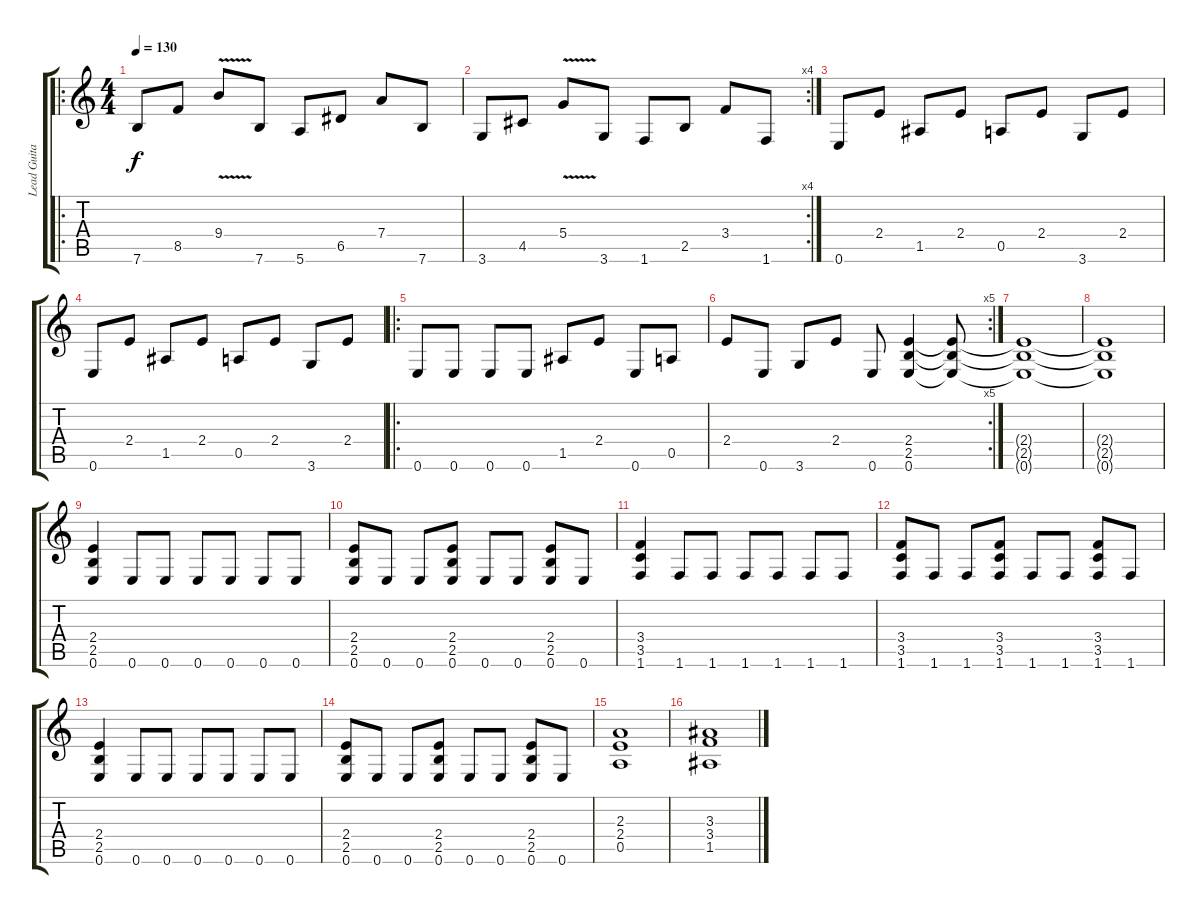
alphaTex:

\track ("Lead Guitar" "Lead Guita") {instrument distortionguitar}
\staff {score tabs}
\tuning (E4 B3 G3 D3 A2 E2) {hide}
\ro
\ts (4 4)
\tempo 130
\clef g2
\ks c
7.6.8{dy f instrument distortionguitar} 8.5.8 9.4{v}.8 7.6.8 5.6.8 6.5.8 7.4.8 7.6.8 |
\rc 4
3.6.8 4.5.8 5.4{v}.8 3.6.8 1.6.8 2.5.8 3.4.8 1.6.8 |
0.6.8 2.4.8 1.5.8 2.4.8 0.5.8 2.4.8 3.6.8 2.4.8 |
0.6.8 2.4.8 1.5.8 2.4.8 0.5.8 2.4.8 3.6.8 2.4.8 |
\ro
0.6.8 0.6.8 0.6.8 0.6.8 1.5.8 2.4.8 0.6.8 0.5.8 |
\rc 5
2.4.8 0.6.8 3.6.8 2.4.8 0.6.8 (2.4 2.5 0.6).4 (2.4{t} 2.5{t} 0.6{t}).8 |
(2.4{t} 2.5{t} 0.6{t}).1 |
(2.4{t} 2.5{t} 0.6{t}).1 |
(2.4 2.5 0.6).4 0.6.8 0.6.8 0.6.8 0.6.8 0.6.8 0.6.8 |
(2.4 2.5 0.6).8 0.6.8 0.6.8 (2.4 2.5 0.6).8 0.6.8 0.6.8 (2.4 2.5 0.6).8 0.6.8 |
(3.4 3.5 1.6).4 1.6.8 1.6.8 1.6.8 1.6.8 1.6.8 1.6.8 |
(3.4 3.5 1.6).8 1.6.8 1.6.8 (3.4 3.5 1.6).8 1.6.8 1.6.8 (3.4 3.5 1.6).8 1.6.8 |
(2.4 2.5 0.6).4 0.6.8 0.6.8 0.6.8 0.6.8 0.6.8 0.6.8 |
(2.4 2.5 0.6).8 0.6.8 0.6.8 (2.4 2.5 0.6).8 0.6.8 0.6.8 (2.4 2.5 0.6).8 0.6.8 |
(2.3 2.4 0.5).1 |
(3.3 3.4 1.5).1
